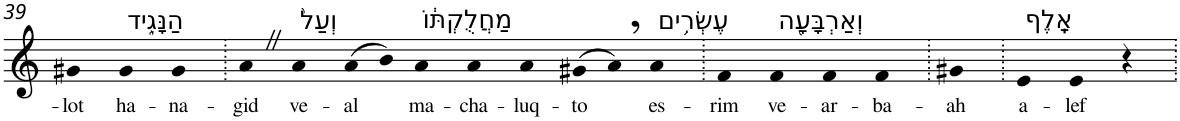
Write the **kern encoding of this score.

**kern	**text
*part1	*part1
*staff1	*staff1
*I"Piano	*
*I'Pno	*
!!LO:PB:g=z
*clefG2	*
*k[]	*
=39	=39
!	!LO:LY:b
4g#X	-lot
!LO:TX:a:t=הַנָּגִ֑יד	!
!	!LO:LY:b
4g#	ha-
!	!LO:LY:b
4g#	-na-
=40.	=40.
!	!LO:LY:b
4aZ	-gid
!LO:TX:a:t=וְעַל֙	!
!	!LO:LY:b
4a	ve-
!	!LO:LY:b
(>8a	-al
8b)	.
!LO:TX:a:t=מַחֲלֻקְתּ֔וֹ	!
!	!LO:LY:b
4a	ma-
!	!LO:LY:b
4a	-cha-
!	!LO:LY:b
4a	-luq-
!	!LO:LY:b
(>8g#X	-to
8a,)	.
!LO:TX:a:t=עֶשְׂרִ֥ים	!
!	!LO:LY:b
4a	es-
=41.	=41.
!	!LO:LY:b
4f	-rim
!LO:TX:a:t=וְאַרְבָּעָ֖ה	!
!	!LO:LY:b
4f	ve-
!	!LO:LY:b
4f	-ar-
!	!LO:LY:b
4f	-ba-
=42.	=42.
!	!LO:LY:b
4g#X	-ah
=43.	=43.
!LO:TX:a:t=אָֽלֶף	!
!	!LO:LY:b
4e	a-
!	!LO:LY:b
4e	-lef
4r	.
=.	=.
*-	*-
